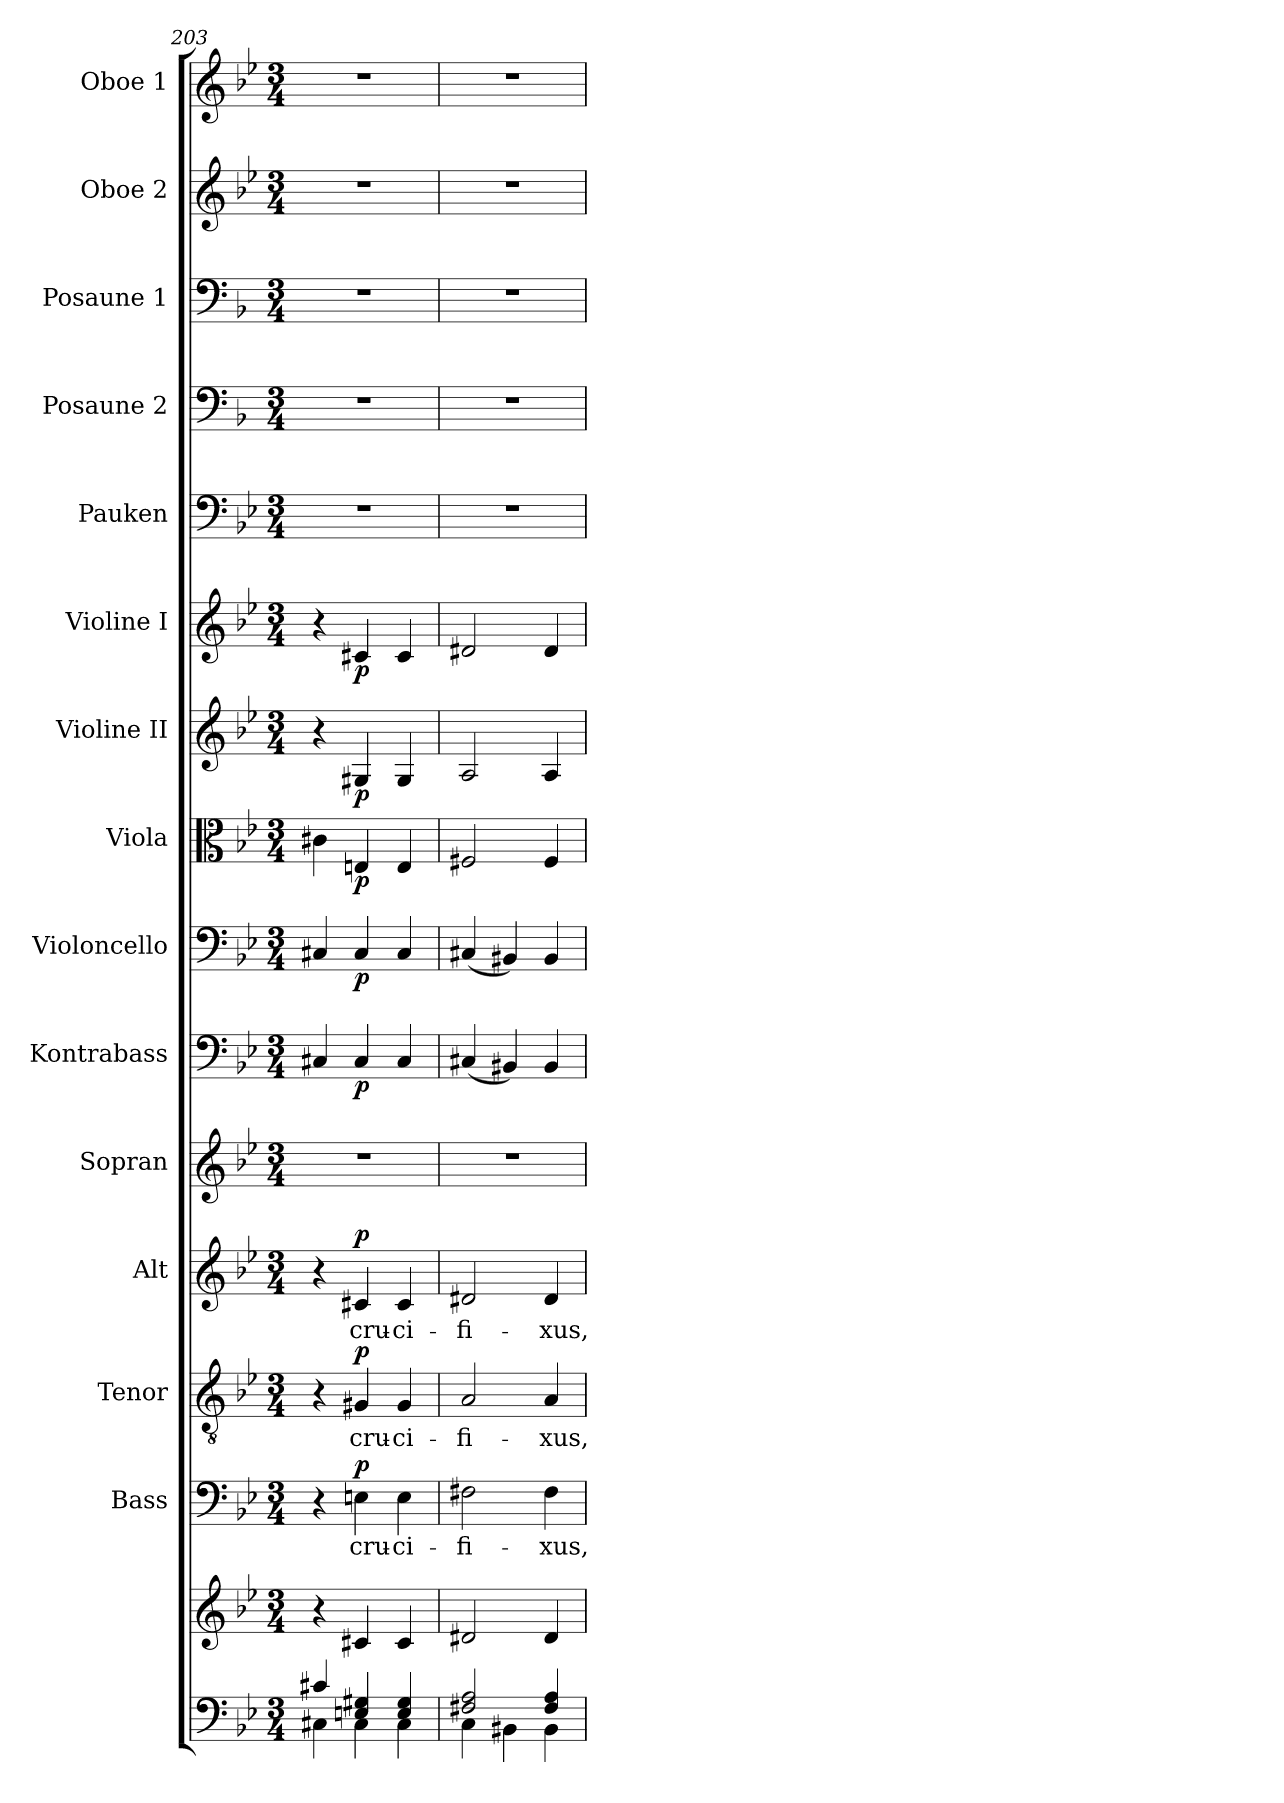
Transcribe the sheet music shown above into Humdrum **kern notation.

**kern	**kern	**kern	**text	**dynam	**kern	**text	**dynam	**kern	**text	**dynam	**kern	**kern	**dynam	**kern	**dynam	**kern	**dynam	**kern	**dynam	**kern	**dynam	**kern	**kern	**kern	**kern	**kern
*part15	*part15	*part14	*part14	*part14	*part13	*part13	*part13	*part12	*part12	*part12	*part11	*part10	*part10	*part9	*part9	*part8	*part8	*part7	*part7	*part6	*part6	*part5	*part4	*part3	*part2	*part1
*staff16	*staff15	*staff14	*staff14	*staff14	*staff13	*staff13	*staff13	*staff12	*staff12	*staff12	*staff11	*staff10	*staff10	*staff9	*staff9	*staff8	*staff8	*staff7	*staff7	*staff6	*staff6	*staff5	*staff4	*staff3	*staff2	*staff1
*	*	*I"Bass	*	*	*I"Tenor	*	*	*I"Alt	*	*	*I"Sopran	*I"Kontrabass	*	*I"Violoncello	*	*I"Viola	*	*I"Violine II	*	*I"Violine I	*	*I"Pauken	*I"Posaune 2	*I"Posaune 1	*I"Oboe 2	*I"Oboe 1
*	*	*I'B.	*	*	*I'T.	*	*	*I'A.	*	*	*I'S.	*I'Kb.	*	*I'Vc.	*	*I'Vla.	*	*I'Vl. II	*	*I'Vl. I	*	*I'Pk.	*I'Pos. 2	*I'Pos. 1	*I'Ob. 2	*I'Ob. 1
*clefF4	*clefG2	*clefF4	*	*	*clefGv2	*	*	*clefG2	*	*	*clefG2	*clefF4	*	*clefF4	*	*clefC3	*	*clefG2	*	*clefG2	*	*clefF4	*clefF4	*clefF4	*clefG2	*clefG2
*	*	*	*	*	*	*	*	*	*	*	*	*ITrd7c12	*	*	*	*	*	*	*	*	*	*	*ITrd4c7	*ITrd4c7	*	*
*k[b-e-]	*k[b-e-]	*k[b-e-]	*	*	*k[b-e-]	*	*	*k[b-e-]	*	*	*k[b-e-]	*k[b-e-]	*	*k[b-e-]	*	*k[b-e-]	*	*k[b-e-]	*	*k[b-e-]	*	*k[b-e-]	*k[b-e-]	*k[b-e-]	*k[b-e-]	*k[b-e-]
*B-:	*B-:	*B-:	*	*	*B-:	*	*	*B-:	*	*	*B-:	*B-:	*	*B-:	*	*B-:	*	*B-:	*	*B-:	*	*B-:	*B-:	*B-:	*B-:	*B-:
*M3/4	*M3/4	*M3/4	*	*	*M3/4	*	*	*M3/4	*	*	*M3/4	*M3/4	*	*M3/4	*	*M3/4	*	*M3/4	*	*M3/4	*	*M3/4	*M3/4	*M3/4	*M3/4	*M3/4
=203	=203	=203	=203	=203	=203	=203	=203	=203	=203	=203	=203	=203	=203	=203	=203	=203	=203	=203	=203	=203	=203	=203	=203	=203	=203	=203
*^	*	*	*	*	*	*	*	*	*	*	*	*	*	*	*	*	*	*	*	*	*	*	*	*	*	*
4c#X/	4C#X\	4r	4r	.	.	4r	.	.	4r	.	.	2.r	4CC#X/	.	4C#X/	.	4c#X\	.	4r	.	4r	.	2.r	2.r	2.r	2.r	2.r
!	!	!	!	!LO:LY:b	!LO:DY:a	!	!LO:LY:b	!LO:DY:a	!	!LO:LY:b	!LO:DY:a	!	!	!LO:DY:b	!	!LO:DY:b	!	!LO:DY:b	!	!LO:DY:b	!	!LO:DY:b	!	!	!	!	!
4En/ 4G#X/	4C#\	4c#X/	4En\	cru-	p	4G#X/	cru-	p	4c#X/	cru-	p	.	4CC#/	p	4C#/	p	4En/	p	4G#X/	p	4c#X/	p	.	.	.	.	.
!	!	!	!	!LO:LY:b	!	!	!LO:LY:b	!	!	!LO:LY:b	!	!	!	!	!	!	!	!	!	!	!	!	!	!	!	!	!
4E/ 4G#/	4C#\	4c#/	4E\	-ci-	.	4G#/	-ci-	.	4c#/	-ci-	.	.	4CC#/	.	4C#/	.	4E/	.	4G#/	.	4c#/	.	.	.	.	.	.
=204	=204	=204	=204	=204	=204	=204	=204	=204	=204	=204	=204	=204	=204	=204	=204	=204	=204	=204	=204	=204	=204	=204	=204	=204	=204	=204	=204
!	!	!	!	!LO:LY:b	!	!	!LO:LY:b	!	!	!LO:LY:b	!	!	!	!	!	!	!	!	!	!	!	!	!	!	!	!	!
2F#X/ 2A/	4C\	2d#X/	2F#X\	-fi-	.	2A/	-fi-	.	2d#X/	-fi-	.	2.r	(<4CC#X/	.	(<4C#X/	.	2F#X/	.	2A/	.	2d#X/	.	2.r	2.r	2.r	2.r	2.r
.	4BB#X\	.	.	.	.	.	.	.	.	.	.	.	4BBB#X/)	.	4BB#X/)	.	.	.	.	.	.	.	.	.	.	.	.
!	!	!	!	!LO:LY:b	!	!	!LO:LY:b	!	!	!LO:LY:b	!	!	!	!	!	!	!	!	!	!	!	!	!	!	!	!	!
4F#/ 4A/	4BB#\	4d#/	4F#\	-xus,	.	4A/	-xus,	.	4d#/	-xus,	.	.	4BBB#/	.	4BB#/	.	4F#/	.	4A/	.	4d#/	.	.	.	.	.	.
*v	*v	*	*	*	*	*	*	*	*	*	*	*	*	*	*	*	*	*	*	*	*	*	*	*	*	*	*
=	=	=	=	=	=	=	=	=	=	=	=	=	=	=	=	=	=	=	=	=	=	=	=	=	=	=
*-	*-	*-	*-	*-	*-	*-	*-	*-	*-	*-	*-	*-	*-	*-	*-	*-	*-	*-	*-	*-	*-	*-	*-	*-	*-	*-
